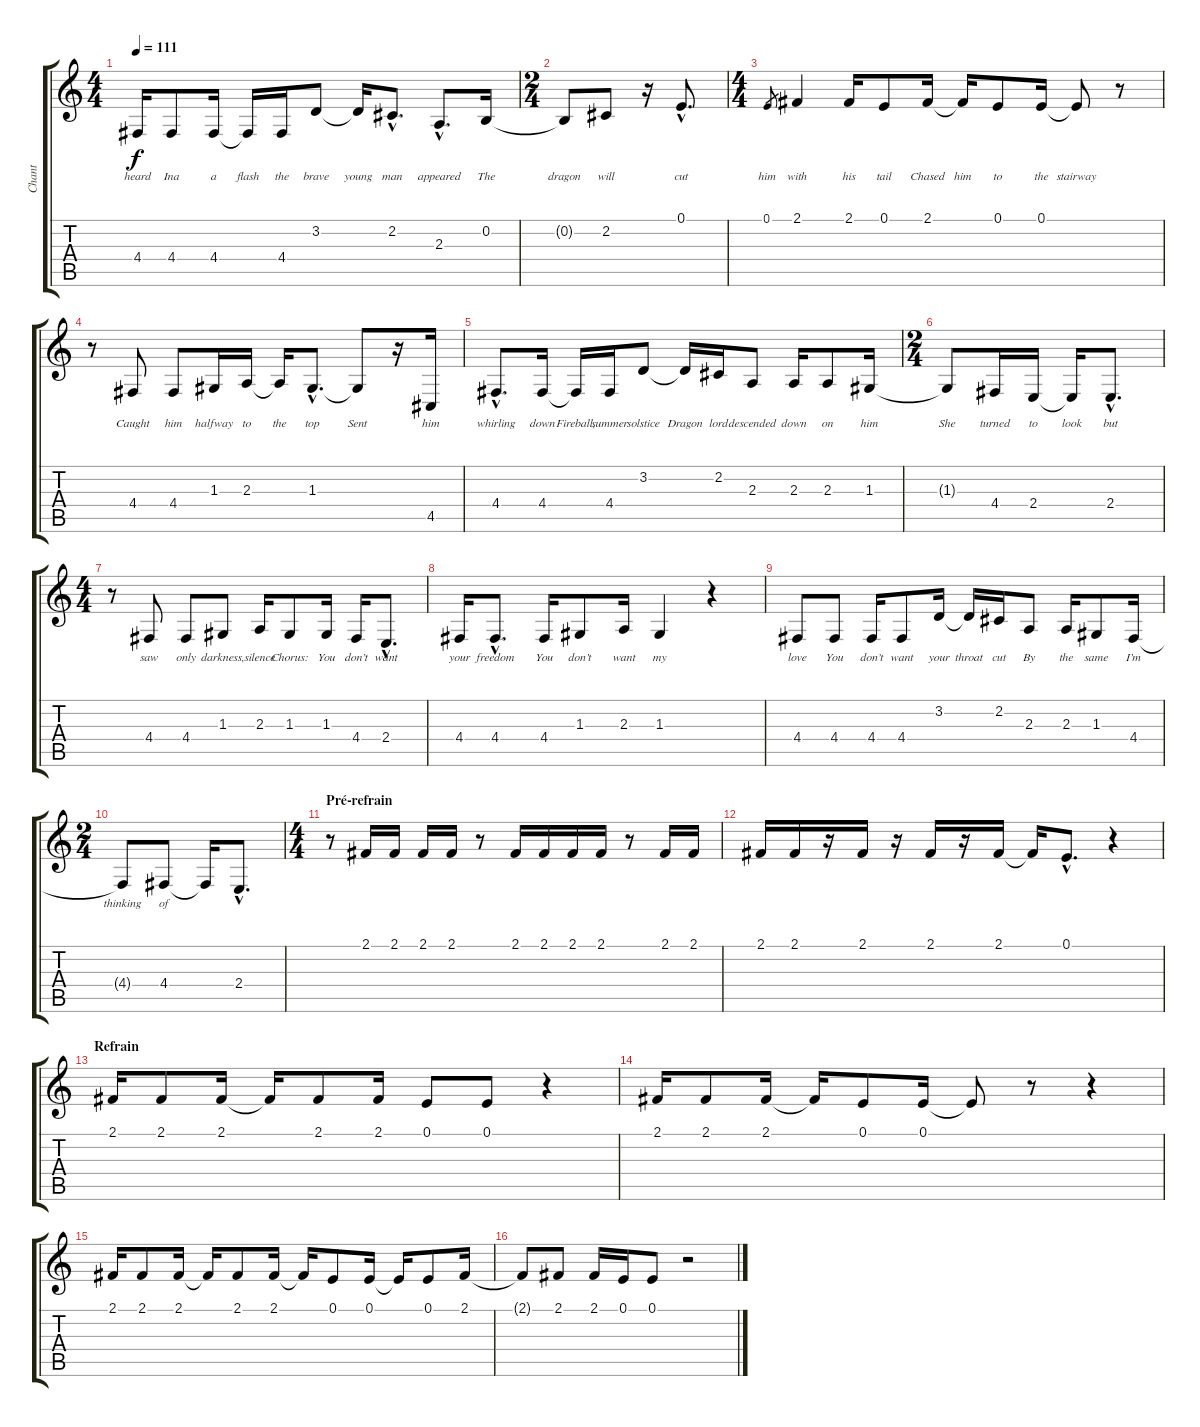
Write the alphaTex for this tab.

\track ("Chant" "Chant") {instrument lead6voice}
\staff {score tabs}
\tuning (E4 B3 G3 D3 A2 E2) {hide}
\ts (4 4)
\tempo 111
\clef g2
\ks c
4.4.16{lyrics (0 "heard") lyrics (1 "") lyrics (2 "") lyrics (3 "") lyrics (4 "") dy f} 4.4.8{lyrics (0 "Ina") lyrics (1 "") lyrics (2 "") lyrics (3 "") lyrics (4 "")} 4.4.16{lyrics (0 "a") lyrics (1 "") lyrics (2 "") lyrics (3 "") lyrics (4 "")} 4.4{t}.16{lyrics (0 "flash") lyrics (1 "") lyrics (2 "") lyrics (3 "") lyrics (4 "")} 4.4.16{lyrics (0 "the") lyrics (1 "") lyrics (2 "") lyrics (3 "") lyrics (4 "")} 3.2.8{lyrics (0 "brave") lyrics (1 "") lyrics (2 "") lyrics (3 "") lyrics (4 "")} 3.2{t}.16{lyrics (0 "young") lyrics (1 "") lyrics (2 "") lyrics (3 "") lyrics (4 "")} 2.2{hac}.8{d lyrics (0 "man") lyrics (1 "") lyrics (2 "") lyrics (3 "") lyrics (4 "")} 2.3{hac}.8{d lyrics (0 "appeared") lyrics (1 "") lyrics (2 "") lyrics (3 "") lyrics (4 "")} 0.2.16{lyrics (0 "The") lyrics (1 "") lyrics (2 "") lyrics (3 "") lyrics (4 "")} |
\ts (2 4)
0.2{t}.8{lyrics (0 "dragon") lyrics (1 "") lyrics (2 "") lyrics (3 "") lyrics (4 "")} 2.2.8{lyrics (0 "will") lyrics (1 "") lyrics (2 "") lyrics (3 "") lyrics (4 "")} r.16 0.1{hac}.8{d lyrics (0 "cut") lyrics (1 "") lyrics (2 "") lyrics (3 "") lyrics (4 "")} |
\ts (4 4)
0.1.8{lyrics (0 "him") lyrics (1 "") lyrics (2 "") lyrics (3 "") lyrics (4 "") gr} 2.1.4{lyrics (0 "with") lyrics (1 "") lyrics (2 "") lyrics (3 "") lyrics (4 "")} 2.1.16{lyrics (0 "his") lyrics (1 "") lyrics (2 "") lyrics (3 "") lyrics (4 "")} 0.1.8{lyrics (0 "tail") lyrics (1 "") lyrics (2 "") lyrics (3 "") lyrics (4 "")} 2.1.16{lyrics (0 "Chased") lyrics (1 "") lyrics (2 "") lyrics (3 "") lyrics (4 "")} 2.1{t}.16{lyrics (0 "him") lyrics (1 "") lyrics (2 "") lyrics (3 "") lyrics (4 "")} 0.1.8{lyrics (0 "to") lyrics (1 "") lyrics (2 "") lyrics (3 "") lyrics (4 "")} 0.1.16{lyrics (0 "the") lyrics (1 "") lyrics (2 "") lyrics (3 "") lyrics (4 "")} 0.1{t}.8{lyrics (0 "stairway") lyrics (1 "") lyrics (2 "") lyrics (3 "") lyrics (4 "")} r.8 |
r.8 4.4.8{lyrics (0 "Caught") lyrics (1 "") lyrics (2 "") lyrics (3 "") lyrics (4 "")} 4.4.8{lyrics (0 "him") lyrics (1 "") lyrics (2 "") lyrics (3 "") lyrics (4 "")} 1.3.16{lyrics (0 "halfway") lyrics (1 "") lyrics (2 "") lyrics (3 "") lyrics (4 "")} 2.3.16{lyrics (0 "to") lyrics (1 "") lyrics (2 "") lyrics (3 "") lyrics (4 "")} 2.3{t}.16{lyrics (0 "the") lyrics (1 "") lyrics (2 "") lyrics (3 "") lyrics (4 "")} 1.3{hac}.8{d lyrics (0 "top") lyrics (1 "") lyrics (2 "") lyrics (3 "") lyrics (4 "")} 1.3{t}.8{lyrics (0 "Sent") lyrics (1 "") lyrics (2 "") lyrics (3 "") lyrics (4 "")} r.16 4.5.16{lyrics (0 "him") lyrics (1 "") lyrics (2 "") lyrics (3 "") lyrics (4 "")} |
4.4{hac}.8{d lyrics (0 "whirling") lyrics (1 "") lyrics (2 "") lyrics (3 "") lyrics (4 "")} 4.4.16{lyrics (0 "down") lyrics (1 "") lyrics (2 "") lyrics (3 "") lyrics (4 "")} 4.4{t}.16{lyrics (0 "Fireball,") lyrics (1 "") lyrics (2 "") lyrics (3 "") lyrics (4 "")} 4.4.16{lyrics (0 "summer") lyrics (1 "") lyrics (2 "") lyrics (3 "") lyrics (4 "")} 3.2.8{lyrics (0 "solstice") lyrics (1 "") lyrics (2 "") lyrics (3 "") lyrics (4 "")} 3.2{t}.16{lyrics (0 "Dragon") lyrics (1 "") lyrics (2 "") lyrics (3 "") lyrics (4 "")} 2.2.16{lyrics (0 "lord") lyrics (1 "") lyrics (2 "") lyrics (3 "") lyrics (4 "")} 2.3.8{lyrics (0 "descended") lyrics (1 "") lyrics (2 "") lyrics (3 "") lyrics (4 "")} 2.3.16{lyrics (0 "down") lyrics (1 "") lyrics (2 "") lyrics (3 "") lyrics (4 "")} 2.3.8{lyrics (0 "on") lyrics (1 "") lyrics (2 "") lyrics (3 "") lyrics (4 "")} 1.3.16{lyrics (0 "him") lyrics (1 "") lyrics (2 "") lyrics (3 "") lyrics (4 "")} |
\ts (2 4)
1.3{t}.8{lyrics (0 "She") lyrics (1 "") lyrics (2 "") lyrics (3 "") lyrics (4 "")} 4.4.16{lyrics (0 "turned") lyrics (1 "") lyrics (2 "") lyrics (3 "") lyrics (4 "")} 2.4.16{lyrics (0 "to") lyrics (1 "") lyrics (2 "") lyrics (3 "") lyrics (4 "")} 2.4{t}.16{lyrics (0 "look") lyrics (1 "") lyrics (2 "") lyrics (3 "") lyrics (4 "")} 2.4{hac}.8{d lyrics (0 "but") lyrics (1 "") lyrics (2 "") lyrics (3 "") lyrics (4 "")} |
\ts (4 4)
r.8 4.4.8{lyrics (0 "saw") lyrics (1 "") lyrics (2 "") lyrics (3 "") lyrics (4 "")} 4.4.8{lyrics (0 "only") lyrics (1 "") lyrics (2 "") lyrics (3 "") lyrics (4 "")} 1.3.8{lyrics (0 "darkness,") lyrics (1 "") lyrics (2 "") lyrics (3 "") lyrics (4 "")} 2.3.16{lyrics (0 "silence") lyrics (1 "") lyrics (2 "") lyrics (3 "") lyrics (4 "")} 1.3.8{lyrics (0 "Chorus:") lyrics (1 "") lyrics (2 "") lyrics (3 "") lyrics (4 "")} 1.3.16{lyrics (0 "You") lyrics (1 "") lyrics (2 "") lyrics (3 "") lyrics (4 "")} 4.4.16{lyrics (0 "don’t") lyrics (1 "") lyrics (2 "") lyrics (3 "") lyrics (4 "")} 2.4{hac}.8{d lyrics (0 "want") lyrics (1 "") lyrics (2 "") lyrics (3 "") lyrics (4 "")} |
4.4.16{lyrics (0 "your") lyrics (1 "") lyrics (2 "") lyrics (3 "") lyrics (4 "")} 4.4{hac}.8{d lyrics (0 "freedom") lyrics (1 "") lyrics (2 "") lyrics (3 "") lyrics (4 "")} 4.4.16{lyrics (0 "You") lyrics (1 "") lyrics (2 "") lyrics (3 "") lyrics (4 "")} 1.3.8{lyrics (0 "don’t") lyrics (1 "") lyrics (2 "") lyrics (3 "") lyrics (4 "")} 2.3.16{lyrics (0 "want") lyrics (1 "") lyrics (2 "") lyrics (3 "") lyrics (4 "")} 1.3.4{lyrics (0 "my") lyrics (1 "") lyrics (2 "") lyrics (3 "") lyrics (4 "")} r.4 |
4.4.8{lyrics (0 "love") lyrics (1 "") lyrics (2 "") lyrics (3 "") lyrics (4 "")} 4.4.8{lyrics (0 "You") lyrics (1 "") lyrics (2 "") lyrics (3 "") lyrics (4 "")} 4.4.16{lyrics (0 "don’t") lyrics (1 "") lyrics (2 "") lyrics (3 "") lyrics (4 "")} 4.4.8{lyrics (0 "want") lyrics (1 "") lyrics (2 "") lyrics (3 "") lyrics (4 "")} 3.2.16{lyrics (0 "your") lyrics (1 "") lyrics (2 "") lyrics (3 "") lyrics (4 "")} 3.2{t}.16{lyrics (0 "throat") lyrics (1 "") lyrics (2 "") lyrics (3 "") lyrics (4 "")} 2.2.16{lyrics (0 "cut") lyrics (1 "") lyrics (2 "") lyrics (3 "") lyrics (4 "")} 2.3.8{lyrics (0 "By") lyrics (1 "") lyrics (2 "") lyrics (3 "") lyrics (4 "")} 2.3.16{lyrics (0 "the") lyrics (1 "") lyrics (2 "") lyrics (3 "") lyrics (4 "")} 1.3.8{lyrics (0 "same") lyrics (1 "") lyrics (2 "") lyrics (3 "") lyrics (4 "")} 4.4.16{lyrics (0 "I’m") lyrics (1 "") lyrics (2 "") lyrics (3 "") lyrics (4 "")} |
\ts (2 4)
4.4{t}.8{lyrics (0 "thinking") lyrics (1 "") lyrics (2 "") lyrics (3 "") lyrics (4 "")} 4.4.8{lyrics (0 "of") lyrics (1 "") lyrics (2 "") lyrics (3 "") lyrics (4 "")} 4.4{t}.16 2.4{hac}.8{d} |
\ts (4 4)
\section ("" "Pré-refrain")
r.8 2.1.16 2.1.16 2.1.16 2.1.16 r.8 2.1.16 2.1.16 2.1.16 2.1.16 r.8 2.1.16 2.1.16 |
2.1.16 2.1.16 r.16 2.1.16 r.16 2.1.16 r.16 2.1.16 2.1{t}.16 0.1{hac}.8{d} r.4 |
\section ("" "Refrain")
2.1.16 2.1.8 2.1.16 2.1{t}.16 2.1.8 2.1.16 0.1.8 0.1.8 r.4 |
2.1.16 2.1.8 2.1.16 2.1{t}.16 0.1.8 0.1.16 0.1{t}.8 r.8 r.4 |
2.1.16 2.1.8 2.1.16 2.1{t}.16 2.1.8 2.1.16 2.1{t}.16 0.1.8 0.1.16 0.1{t}.16 0.1.8 2.1.16 |
2.1{t}.8 2.1.8 2.1.16 0.1.16 0.1.8 r.2
